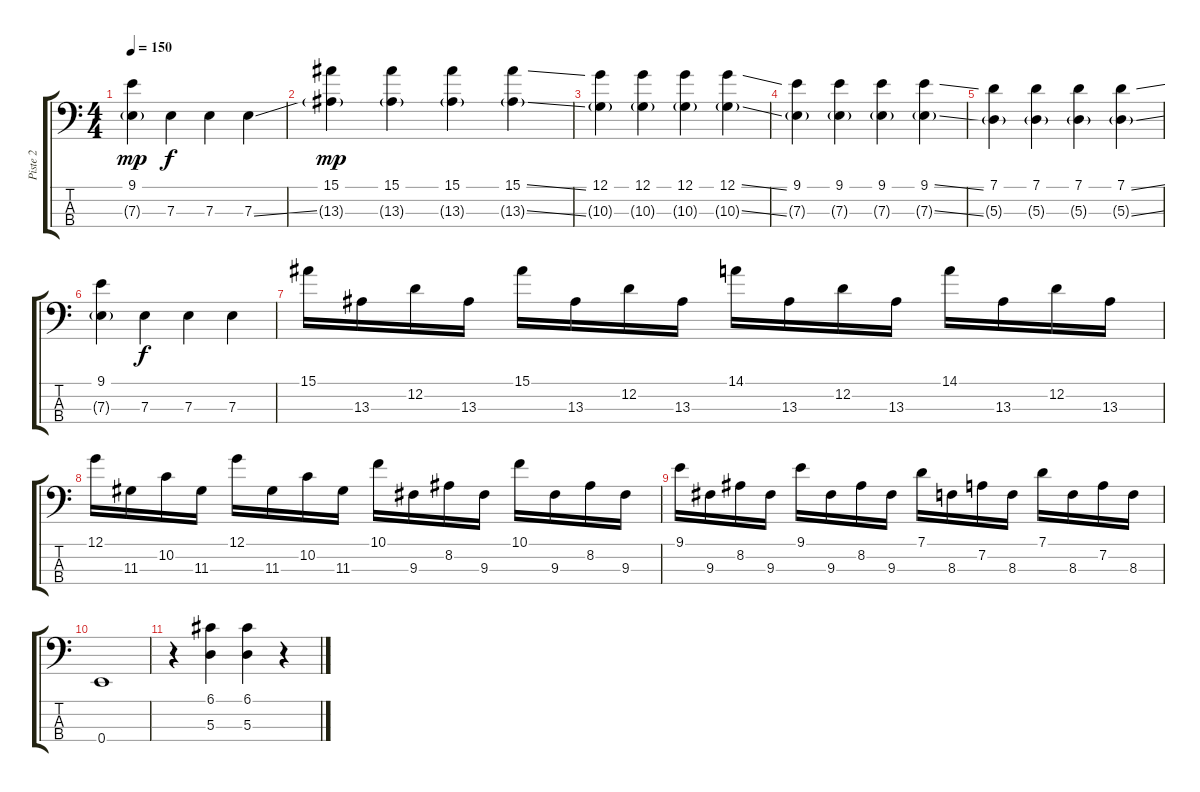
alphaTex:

\track ("Piste 2" "Piste 2") {instrument slapbass1}
\staff {score tabs}
\tuning (G2 D2 A1 E1) {hide}
\ts (4 4)
\tempo 150
\clef f4
\ks c
(9.1 7.3{g}).4{dy mp} 7.3.4{dy f} 7.3.4 7.3{ss}.4 |
(15.1 13.3{g}).4{dy mp} (15.1 13.3{g}).4 (15.1 13.3{g}).4 (15.1{ss} 13.3{ss g}).4 |
(12.1 10.3{g}).4 (12.1 10.3{g}).4 (12.1 10.3{g}).4 (12.1{ss} 10.3{ss g}).4 |
(9.1 7.3{g}).4 (9.1 7.3{g}).4 (9.1 7.3{g}).4 (9.1{ss} 7.3{ss g}).4 |
(7.1 5.3{g}).4 (7.1 5.3{g}).4 (7.1 5.3{g}).4 (7.1{ss} 5.3{ss g}).4 |
(9.1 7.3{g}).4 7.3.4{dy f} 7.3.4 7.3.4 |
15.1.16 13.3.16 12.2.16 13.3.16 15.1.16 13.3.16 12.2.16 13.3.16 14.1.16 13.3.16 12.2.16 13.3.16 14.1.16 13.3.16 12.2.16 13.3.16 |
12.1.16 11.3.16 10.2.16 11.3.16 12.1.16 11.3.16 10.2.16 11.3.16 10.1.16 9.3.16 8.2.16 9.3.16 10.1.16 9.3.16 8.2.16 9.3.16 |
9.1.16 9.3.16 8.2.16 9.3.16 9.1.16 9.3.16 8.2.16 9.3.16 7.1.16 8.3.16 7.2.16 8.3.16 7.1.16 8.3.16 7.2.16 8.3.16 |
0.4.1 |
r.4 (6.1 5.3).4 (6.1 5.3).4 r.4
